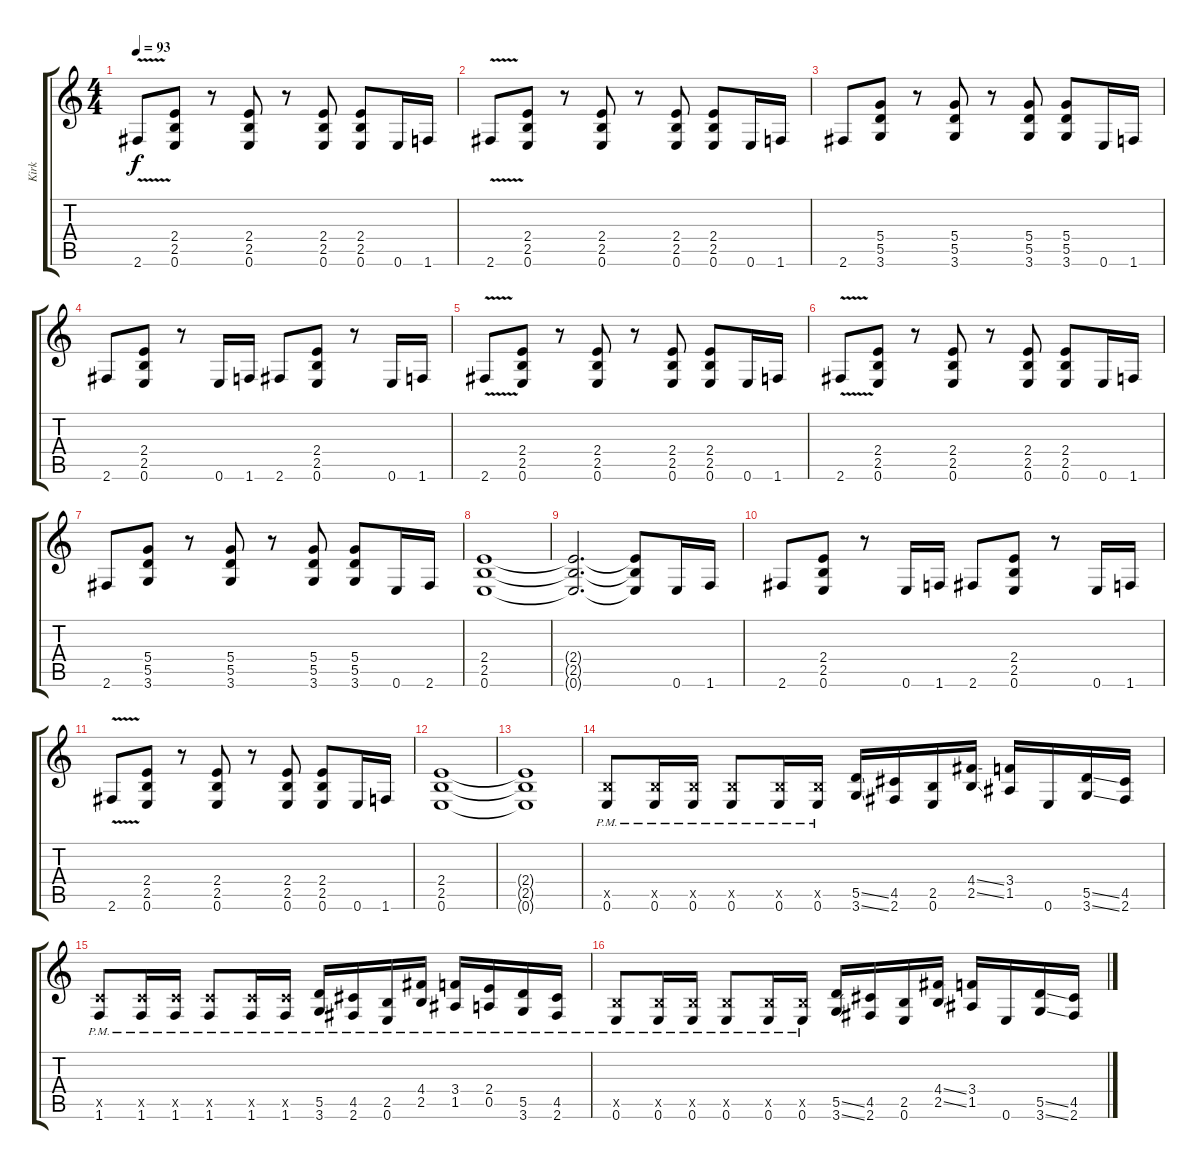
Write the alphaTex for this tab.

\track ("Kirk" "Kirk") {instrument distortionguitar}
\staff {score tabs}
\tuning (E4 B3 G3 D3 A2 E2) {hide}
\ts (4 4)
\tempo 93
\clef g2
\ks c
2.6{v}.8{dy f} (2.4 2.5 0.6).8 r.8 (2.4 2.5 0.6).8 r.8 (2.4 2.5 0.6).8 (2.4 2.5 0.6).8 0.6.16 1.6.16 |
2.6{v}.8 (2.4 2.5 0.6).8 r.8 (2.4 2.5 0.6).8 r.8 (2.4 2.5 0.6).8 (2.4 2.5 0.6).8 0.6.16 1.6.16 |
2.6.8 (5.4 5.5 3.6).8 r.8 (5.4 5.5 3.6).8 r.8 (5.4 5.5 3.6).8 (5.4 5.5 3.6).8 0.6.16 1.6.16 |
2.6.8 (2.4 2.5 0.6).8 r.8 0.6.16 1.6.16 2.6.8 (2.4 2.5 0.6).8 r.8 0.6.16 1.6.16 |
2.6{v}.8 (2.4 2.5 0.6).8 r.8 (2.4 2.5 0.6).8 r.8 (2.4 2.5 0.6).8 (2.4 2.5 0.6).8 0.6.16 1.6.16 |
2.6{v}.8 (2.4 2.5 0.6).8 r.8 (2.4 2.5 0.6).8 r.8 (2.4 2.5 0.6).8 (2.4 2.5 0.6).8 0.6.16 1.6.16 |
2.6.8 (5.4 5.5 3.6).8 r.8 (5.4 5.5 3.6).8 r.8 (5.4 5.5 3.6).8 (5.4 5.5 3.6).8 0.6.16 2.6.16 |
(2.4 2.5 0.6).1 |
(2.4{t} 2.5{t} 0.6{t}).2{d} (2.4{t} 2.5{t} 0.6{t}).8 0.6.16 1.6.16 |
2.6.8 (2.4 2.5 0.6).8 r.8 0.6.16 1.6.16 2.6.8 (2.4 2.5 0.6).8 r.8 0.6.16 1.6.16 |
2.6{v}.8 (2.4 2.5 0.6).8 r.8 (2.4 2.5 0.6).8 r.8 (2.4 2.5 0.6).8 (2.4 2.5 0.6).8 0.6.16 1.6.16 |
(2.4 2.5 0.6).1 |
(2.4{t} 2.5{t} 0.6{t}).1 |
(2.5{x} 0.6{pm}).8 (2.5{x} 0.6{pm}).16 (2.5{x} 0.6{pm}).16 (2.5{x} 0.6{pm}).8 (2.5{x} 0.6{pm}).16 (2.5{x} 0.6{pm}).16 (5.5{ss} 3.6{ss}).16 (4.5 2.6).16 (2.5 0.6).16 (4.4{ss} 2.5{ss}).16 (3.4 1.5).16 0.6.16 (5.5{ss} 3.6{ss}).16 (4.5 2.6).16 |
(3.5{x} 1.6{pm}).8 (3.5{x} 1.6{pm}).16 (3.5{x} 1.6{pm}).16 (3.5{x} 1.6{pm}).8 (3.5{x} 1.6{pm}).16 (3.5{x} 1.6{pm}).16 (5.5{pm} 3.6{pm}).16 (4.5{pm} 2.6{pm}).16 (2.5{pm} 0.6{pm}).16 (4.4{pm} 2.5{pm}).16 (3.4{pm} 1.5{pm}).16 (2.4{pm} 0.5{pm}).16 (5.5{pm} 3.6{pm}).16 (4.5{pm} 2.6{pm}).16 |
(2.5{x} 0.6{pm}).8 (2.5{x} 0.6{pm}).16 (2.5{x} 0.6{pm}).16 (2.5{x} 0.6{pm}).8 (2.5{x} 0.6{pm}).16 (2.5{x} 0.6{pm}).16 (5.5{ss} 3.6{ss}).16 (4.5 2.6).16 (2.5 0.6).16 (4.4{ss} 2.5{ss}).16 (3.4 1.5).16 0.6.16 (5.5{ss} 3.6{ss}).16 (4.5 2.6).16
